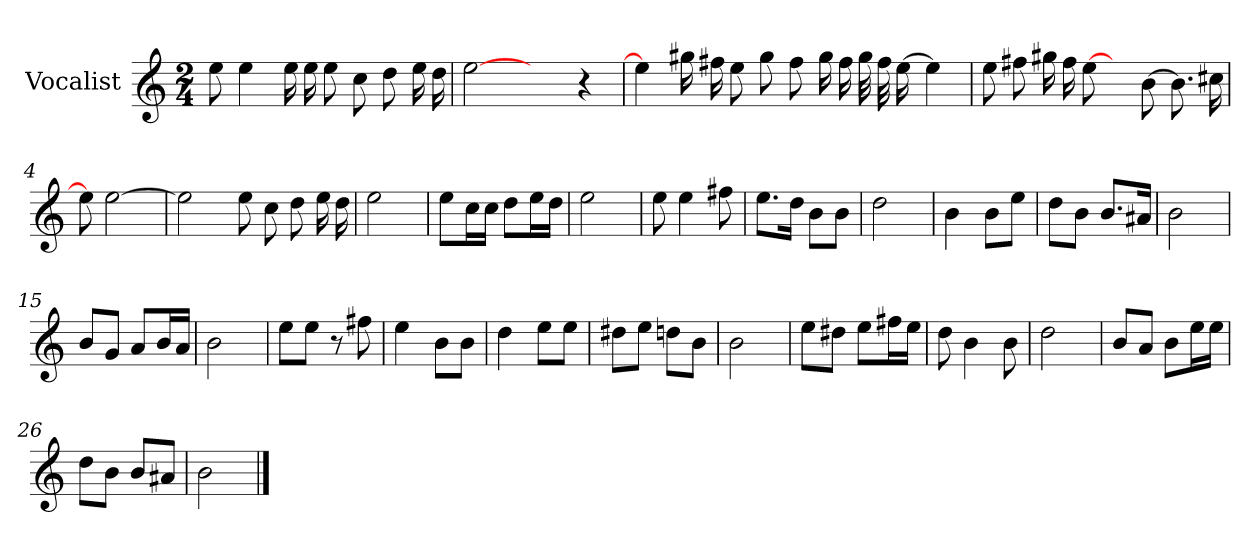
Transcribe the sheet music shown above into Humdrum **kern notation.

**kern
*part1
*staff1
*I"Vocalist
*k[]
*C:
*M2/4
=
8ee
4ee
16ee
16ee
8ee
8cc
8dd
16ee
16dd
=1
[2ee
4ryy
4r
=2
4ee]
16gg#X
16ff#X
8ee
8gg#
8ff#
16gg#
16ff#
32gg#
32ff#
[16ee
4ee]
=3
8ee
8ff#X
16gg#X
16ff#
[8ee
8ryy
[8b
8.b]
16cc#X
=4
8ee]
[2ee
=5
2ee]
8ee
8cc
8dd
16ee
16dd
=6
2ee
=7
8eeL
16ccL
16ccJJ
8ddL
16eeL
16ddJJ
=8
2ee
=9
8ee
4ee
8ff#X
=10
8.eeL
16ddJk
8bL
8bJ
=11
2dd
=12
4b
8bL
8eeJ
=13
8ddL
8bJ
8.bL
16a#XJk
=14
2b
=15
8bL
8gJ
8aL
16bL
16aJJ
=16
2b
=17
8eeL
8eeJ
8r
8ff#X
=18
4ee
8bL
8bJ
=19
4dd
8eeL
8eeJ
=20
8dd#XL
8eeJ
8ddnL
8bJ
=21
2b
=22
8eeL
8dd#XJ
8eeL
16ff#XL
16eeJJ
=23
8dd
4b
8b
=24
2dd
=25
8bL
8aJ
8bL
16eeL
16eeJJ
=26
8ddL
8bJ
8bL
8a#XJ
=27
2b
==
*-
